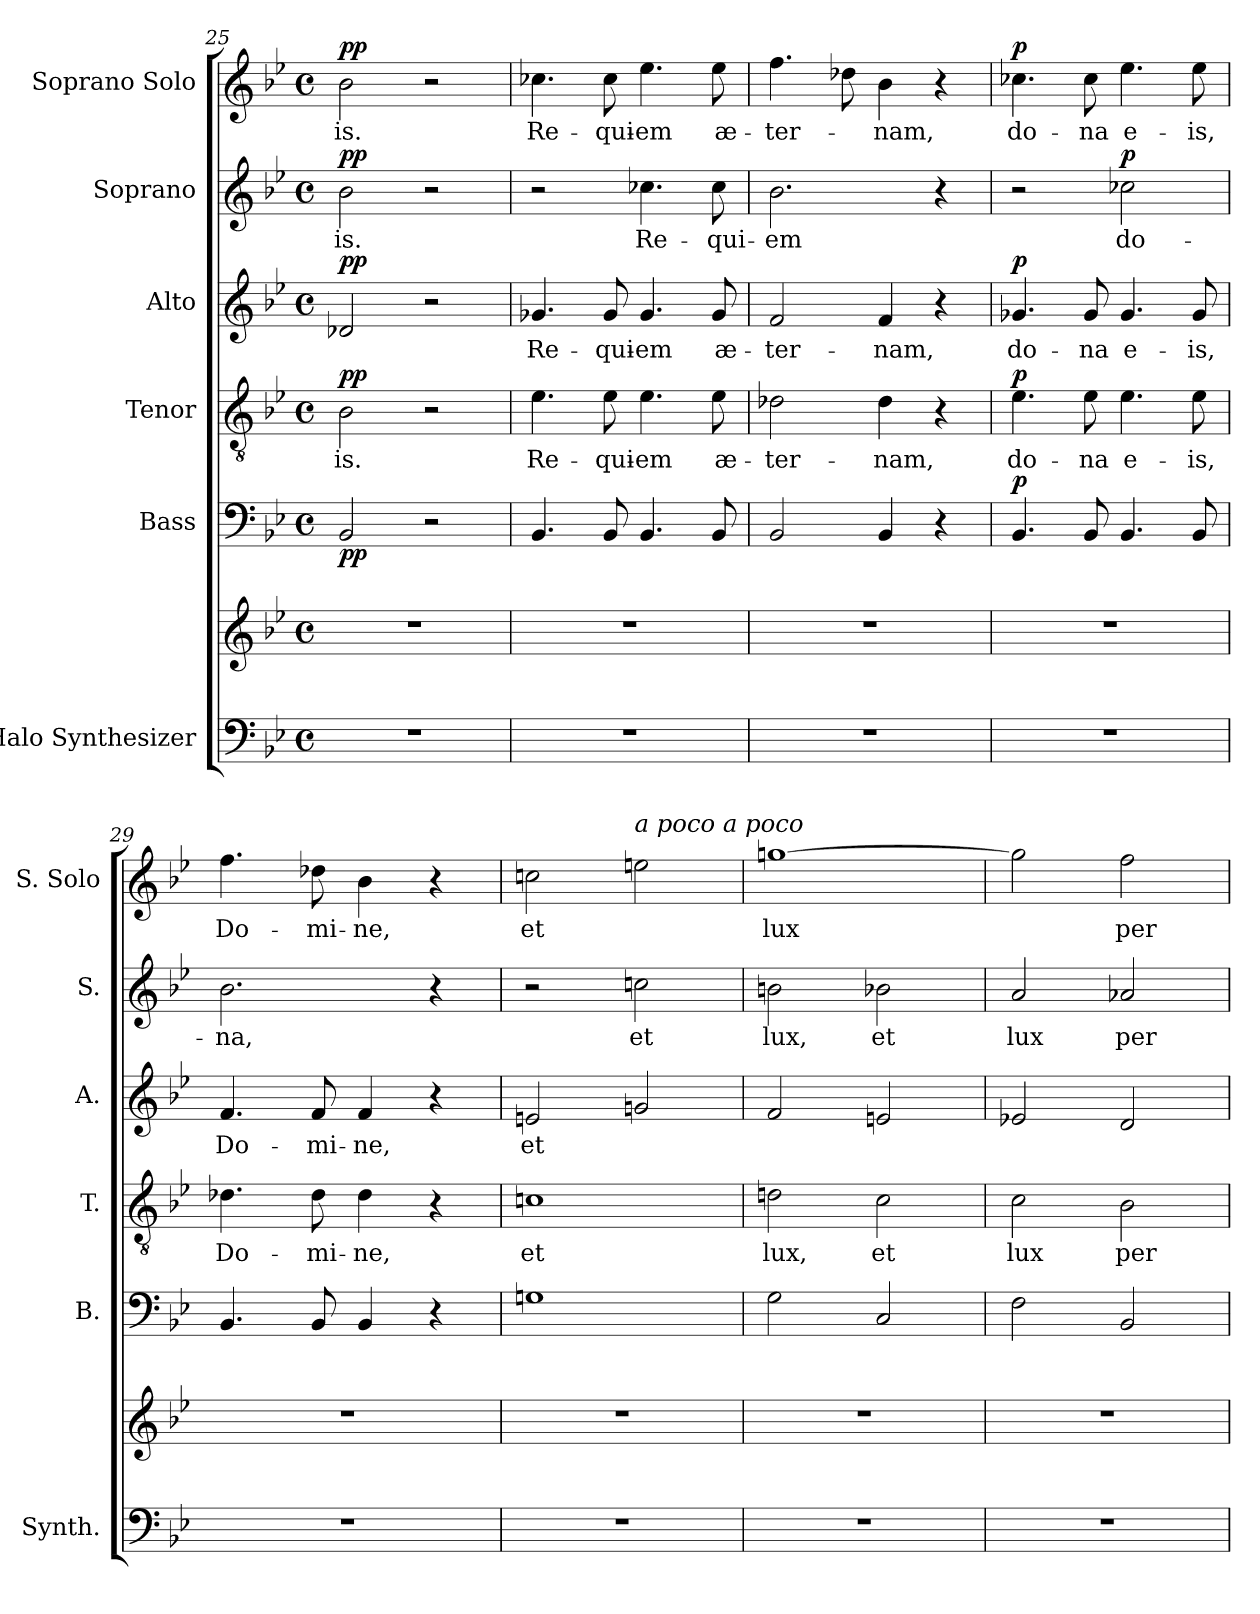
**kern	**kern	**kern	**dynam	**kern	**text	**dynam	**kern	**text	**dynam	**kern	**text	**dynam	**kern	**text	**dynam
*part6	*part6	*part5	*part5	*part4	*part4	*part4	*part3	*part3	*part3	*part2	*part2	*part2	*part1	*part1	*part1
*staff7	*staff6	*staff5	*staff5	*staff4	*staff4	*staff4	*staff3	*staff3	*staff3	*staff2	*staff2	*staff2	*staff1	*staff1	*staff1
*I"Halo Synthesizer	*	*I"Bass	*	*I"Tenor	*	*	*I"Alto	*	*	*I"Soprano	*	*	*I"Soprano Solo	*	*
*I'Synth.	*	*I'B.	*	*I'T.	*	*	*I'A.	*	*	*I'S.	*	*	*I'S. Solo	*	*
*clefF4	*clefG2	*clefF4	*	*clefGv2	*	*	*clefG2	*	*	*clefG2	*	*	*clefG2	*	*
*k[b-e-]	*k[b-e-]	*k[b-e-]	*	*k[b-e-]	*	*	*k[b-e-]	*	*	*k[b-e-]	*	*	*k[b-e-]	*	*
*M4/4	*M4/4	*M4/4	*	*M4/4	*	*	*M4/4	*	*	*M4/4	*	*	*M4/4	*	*
*met(c)	*met(c)	*met(c)	*	*met(c)	*	*	*met(c)	*	*	*met(c)	*	*	*met(c)	*	*
=25	=25	=25	=25	=25	=25	=25	=25	=25	=25	=25	=25	=25	=25	=25	=25
!	!	!	!LO:DY:b	!	!	!LO:DY:b	!	!	!LO:DY:b	!	!	!LO:DY:b	!	!	!LO:DY:a
1r	1r	2BB-/	pp	2B-\	-is.	pp	2d-X/	.	pp	2b-\	-is.	pp	2b-\	-is.	pp
.	.	2r	.	2r	.	.	2r	.	.	2r	.	.	2r	.	.
!!LO:LB:g=z
=26	=26	=26	=26	=26	=26	=26	=26	=26	=26	=26	=26	=26	=26	=26	=26
1r	1r	4.BB-/	.	4.e-\	Re-	.	4.g-X/	Re-	.	2r	.	.	4.cc-X\	Re-	.
.	.	8BB-/	.	8e-\	-qui-	.	8g-/	-qui-	.	.	.	.	8cc-\	-qui-	.
.	.	4.BB-/	.	4.e-\	-em	.	4.g-/	-em	.	4.cc-X\	Re-	.	4.ee-\	-em	.
.	.	8BB-/	.	8e-\	æ-	.	8g-/	æ-	.	8cc-\	-qui-	.	8ee-\	æ-	.
=27	=27	=27	=27	=27	=27	=27	=27	=27	=27	=27	=27	=27	=27	=27	=27
1r	1r	2BB-/	.	2d-X\	-ter-	.	2f/	-ter-	.	2.b-\	-em	.	4.ff\	-ter-	.
.	.	.	.	.	.	.	.	.	.	.	.	.	8dd-X\	.	.
.	.	4BB-/	.	4d-\	-nam,	.	4f/	-nam,	.	.	.	.	4b-\	-nam,	.
.	.	4r	.	4r	.	.	4r	.	.	4r	.	.	4r	.	.
=28	=28	=28	=28	=28	=28	=28	=28	=28	=28	=28	=28	=28	=28	=28	=28
*	*	*	*	*	*	*	*	*	*	*	*	*	*MM70	*	*
!	!	!	!LO:DY:a	!	!	!LO:DY:a	!	!	!LO:DY:a	!	!	!	!	!	!LO:DY:a
1r	1r	4.BB-/	p	4.e-\	do-	p	4.g-X/	do-	p	2r	.	.	4.cc-X\	do-	p
.	.	8BB-/	.	8e-\	-na	.	8g-/	-na	.	.	.	.	8cc-\	-na	.
!	!	!	!	!	!	!	!	!	!	!	!	!LO:DY:a	!	!	!
.	.	4.BB-/	.	4.e-\	e-	.	4.g-/	e-	.	2cc-X\	do-	p	4.ee-\	e-	.
.	.	8BB-/	.	8e-\	-is,	.	8g-/	-is,	.	.	.	.	8ee-\	-is,	.
=29	=29	=29	=29	=29	=29	=29	=29	=29	=29	=29	=29	=29	=29	=29	=29
1r	1r	4.BB-/	.	4.d-X\	Do-	.	4.f/	Do-	.	2.b-\	-na,	.	4.ff\	Do-	.
.	.	8BB-/	.	8d-\	-mi-	.	8f/	-mi-	.	.	.	.	8dd-X\	-mi-	.
.	.	4BB-/	.	4d-\	-ne,	.	4f/	-ne,	.	.	.	.	4b-\	-ne,	.
.	.	4r	.	4r	.	.	4r	.	.	4r	.	.	4r	.	.
!!LO:PB:g=z
=30	=30	=30	=30	=30	=30	=30	=30	=30	=30	=30	=30	=30	=30	=30	=30
*	*	*	*	*	*	*	*	*	*	*	*	*	*MM80	*	*
1r	1r	1Gn	.	1cn	et	.	2en/	et	.	2r	.	.	2ccn\	et	.
!	!	!	!	!	!	!	!	!	!	!	!	!	!LO:TX:a:i:t=a poco a poco	!	!
.	.	.	.	.	.	.	2gn/	.	.	2ccn\	et	.	2een\	.	.
=31	=31	=31	=31	=31	=31	=31	=31	=31	=31	=31	=31	=31	=31	=31	=31
1r	1r	2G\	.	2dn\	lux,	.	2f/	.	.	2bn\	lux,	.	[1ggn	lux	.
.	.	2C/	.	2c\	et	.	2en/	.	.	2b-X\	et	.	.	.	.
=32	=32	=32	=32	=32	=32	=32	=32	=32	=32	=32	=32	=32	=32	=32	=32
1r	1r	2F\	.	2c\	lux	.	2e-X/	.	.	2a/	lux	.	2gg\]	.	.
.	.	2BB-/	.	2B-\	per-	.	2d/	.	.	2a-X/	per-	.	2ff\	per-	.
=	=	=	=	=	=	=	=	=	=	=	=	=	=	=	=
*-	*-	*-	*-	*-	*-	*-	*-	*-	*-	*-	*-	*-	*-	*-	*-
